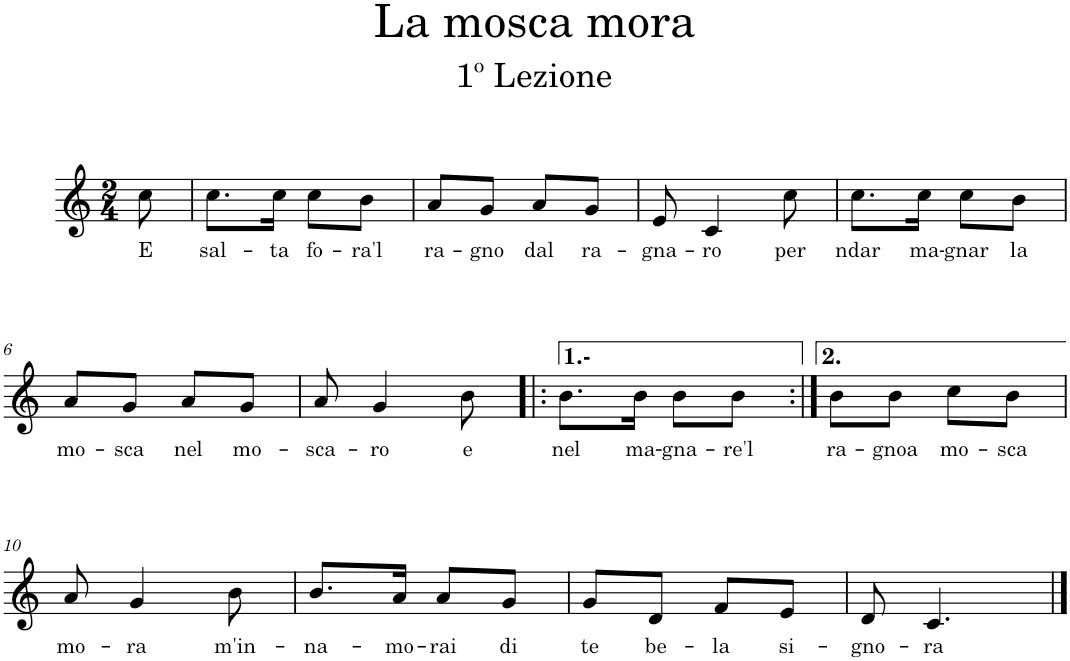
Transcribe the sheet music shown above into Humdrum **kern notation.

**kern	**text
*part1	*part1
*staff1	*staff1
*I"Voice	*
*I'Vo.	*
*clefG2	*
*k[]	*
*M2/4	*
=1	=1
!	!LO:LY:b
8cc\	E
=2	=2
!	!LO:LY:b
8.cc\L	sal-
!	!LO:LY:b
16cc\Jk	-ta
!	!LO:LY:b
8cc\L	fo-
!	!LO:LY:b
8b\J	-ra'l
=3	=3
!	!LO:LY:b
8a/L	ra-
!	!LO:LY:b
8g/J	-gno
!	!LO:LY:b
8a/L	dal
!	!LO:LY:b
8g/J	ra-
=4	=4
!	!LO:LY:b
8e/	-gna-
!	!LO:LY:b
4c/	-ro
!	!LO:LY:b
8cc\	per
=5	=5
!	!LO:LY:b
8.cc\L	ndar
!	!LO:LY:b
16cc\Jk	ma-
!	!LO:LY:b
8cc\L	-gnar
!	!LO:LY:b
8b\J	la
!!LO:LB:g=z
=6	=6
!	!LO:LY:b
8a/L	mo-
!	!LO:LY:b
8g/J	-sca
!	!LO:LY:b
8a/L	nel
!	!LO:LY:b
8g/J	mo-
=7	=7
!	!LO:LY:b
8a/	-sca-
!	!LO:LY:b
4g/	-ro
!	!LO:LY:b
8b\	e
=8!|:	=8!|:
!	!LO:LY:b
8.b\L	nel
!	!LO:LY:b
16b\Jk	ma-
!	!LO:LY:b
8b\L	-gna-
!	!LO:LY:b
8b\J	-re'l
=9:|!	=9:|!
!	!LO:LY:b
8b\L	ra-
!	!LO:LY:b
8b\J	-gnoa
!	!LO:LY:b
8cc\L	mo-
!	!LO:LY:b
8b\J	-sca
!!LO:LB:g=z
=10	=10
!	!LO:LY:b
8a/	mo-
!	!LO:LY:b
4g/	-ra
!	!LO:LY:b
8b\	m'in-
=11	=11
!	!LO:LY:b
8.b/L	-na-
!	!LO:LY:b
16a/Jk	-mo-
!	!LO:LY:b
8a/L	-rai
!	!LO:LY:b
8g/J	di
=12	=12
!	!LO:LY:b
8g/L	te
!	!LO:LY:b
8d/J	be-
!	!LO:LY:b
8f/L	-la
!	!LO:LY:b
8e/J	si-
=13	=13
!	!LO:LY:b
8d/	-gno-
!	!LO:LY:b
4.c/	-ra
==	==
*-	*-
